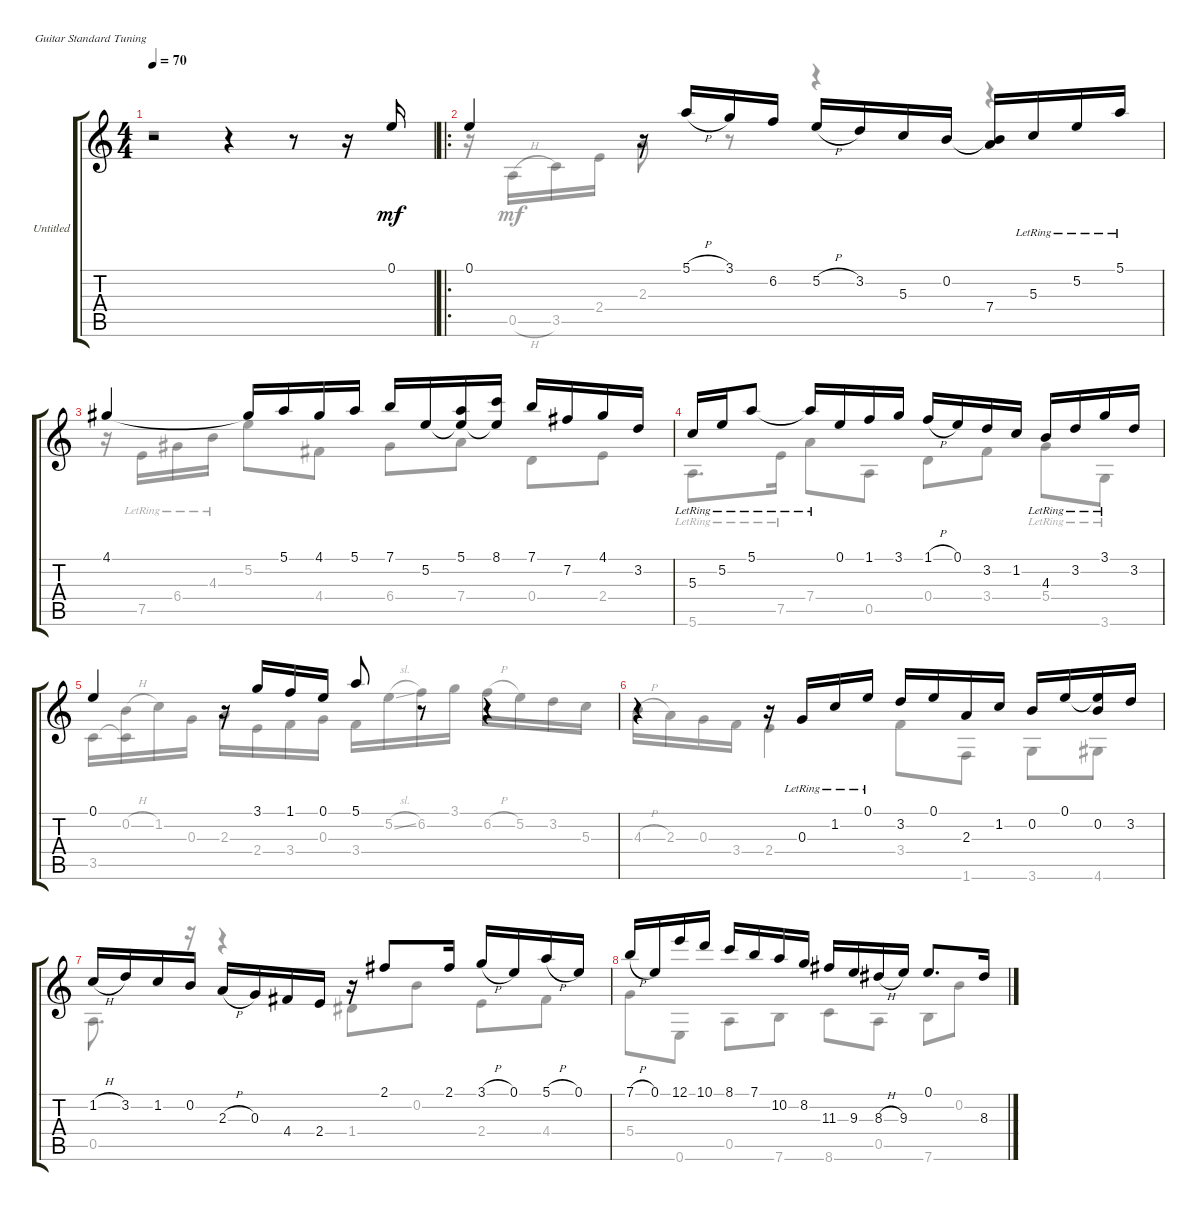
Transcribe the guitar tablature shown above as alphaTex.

\bracketExtendMode groupsimilarinstruments
\firstSystemTrackNameOrientation horizontal
\otherSystemsTrackNameOrientation horizontal
\track ("Untitled" "Untitled") {instrument acousticguitarnylon}
\staff {score tabs}
\tuning (E4 B3 G3 D3 A2 E2)
\voice
\ts (4 4)
\tempo 70
\clef g2
\ks aminor
r.2{dy mf instrument acousticguitarnylon} r.4 r.8 r.16 0.1.16 |
\ro
0.1.4 r.16 5.1{h}.16 3.1.16 6.2.16 5.2{h}.16 3.2.16 5.3.16 0.2.16 (0.2{t} 7.4).16 5.3{lr}.16 5.2{lr}.16 5.1{lr}.16 |
4.1.4 4.1{t}.16 5.1.16 4.1.16 5.1.16 7.1.16 5.2.16 (5.1 5.2{t}).16 (8.1 5.2{t}).16 7.1.16 7.2.16 4.1.16 3.2.16 |
5.3{lr}.16 5.2{lr}.16 5.1{lr}.8 5.1{lr t}.16 0.1.16 1.1.16 3.1.16 1.1{h}.16 0.1.16 3.2.16 1.2.16 4.3{lr}.16 3.2{lr}.16 3.1{lr}.16 3.2.16 |
0.1.4 r.16 3.1.16 1.1.16 0.1.16 5.1.8 r.8 r.4 |
r.4 r.16 0.3{lr}.16 1.2{lr}.16 0.1{lr}.16 3.2.16 0.1.16 2.3.16 1.2.16 0.2.16 0.1.16 (0.1{t} 0.2).16 3.2.16 |
1.2{h}.16 3.2.16 1.2.16 0.2.16 2.3{h}.16 0.3.16 4.4.16 2.4.16 r.16 2.1.8 2.1.16 3.1{h}.16 0.1.16 5.1{h}.16 0.1.16 |
7.1{h}.16 0.1.16 12.1.16 10.1.16 8.1.16 7.1.16 10.2.16 8.2.16 11.3.16 9.3.16 8.3{h}.16 9.3.16 0.1.8{d} 8.3.16
\voice
\clef g2
\ottava regular
\simile none
\ks aminor
r.1{dy mf} |
r.16 0.5{h}.16 3.5.16 2.4.16 2.3.8 r.8 r.4 r.4 |
r.16 7.5{lr}.16 6.4{lr}.16 4.3{lr}.16 5.2.8 4.4.8 6.4.8 7.4.8 0.4.8 2.4.8 |
5.6{lr}.8{d} 7.5{lr}.16 7.4.8 0.5.8 0.4.8 3.4.8 5.4{lr}.8 3.6{lr}.8 |
3.5.16 (0.2{h} 3.5{t}).16 1.2.16 0.3.16 2.3.16 2.4.16 3.4.16 0.3.16 3.4.16 5.2{sl}.16 6.2.16 3.1.16 6.2{h}.16 5.2.16 3.2.16 5.3.16 |
4.3{h}.16 2.3.16 0.3.16 3.4.16 2.4.4 3.4.8 1.6.8 3.6.8 4.6.8 |
0.5.8{d} r.16 r.4 1.4.8 0.2.8 2.4.8 4.4.8 |
5.4.8 0.6.8 0.5.8 7.6.8 8.6.8 0.5.8 7.6.8 0.2.8
